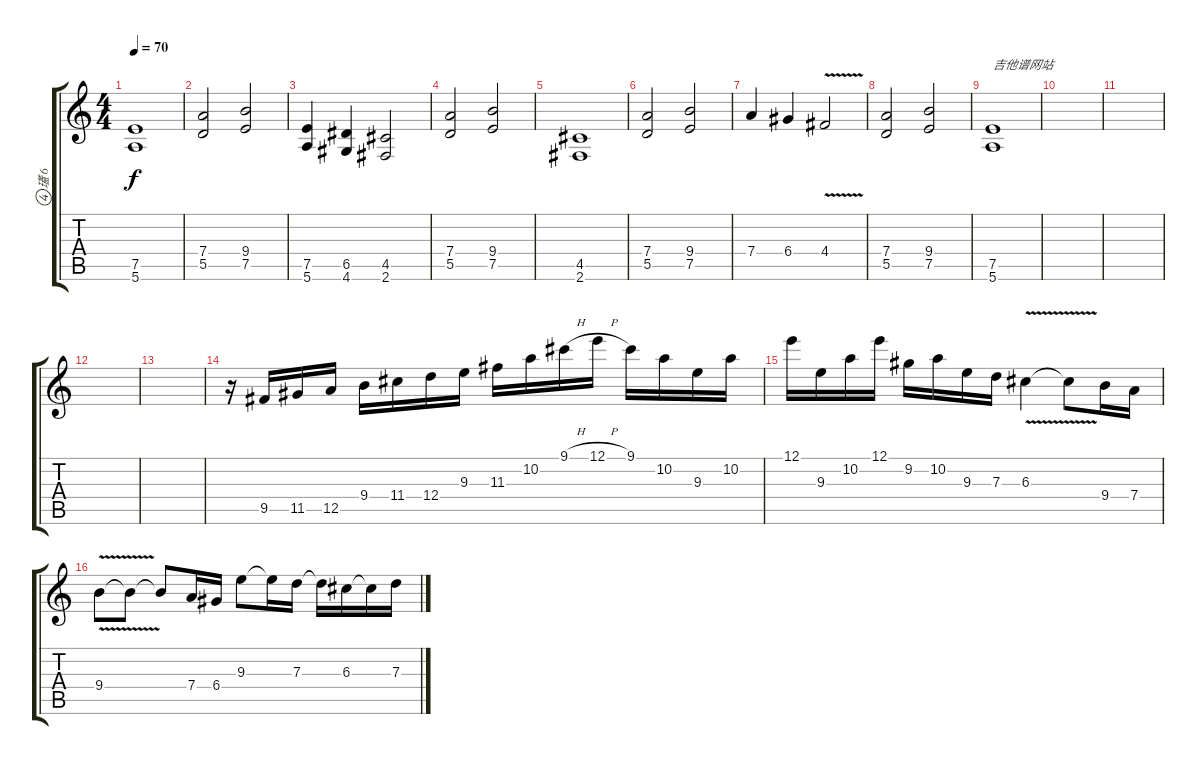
\track ("瓂 6" "瓂 6") {instrument electricguitarclean}
\staff {score tabs}
\tuning (E4 B3 G3 D3 A2 E2) {hide}
\ts (4 4)
\tempo 70
\clef g2
\ks c
(7.5 5.6).1{dy f} |
(7.4 5.5).2{volume 14 instrument overdrivenguitar} (9.4 7.5).2 |
(7.5 5.6).4 (6.5 4.6).4 (4.5 2.6).2 |
(7.4 5.5).2 (9.4 7.5).2 |
(4.5 2.6).1 |
(7.4 5.5).2 (9.4 7.5).2 |
7.4.4 6.4.4 4.4{v}.2 |
(7.4 5.5).2 (9.4 7.5).2 |
(7.5 5.6).1{txt "吉他谱网站"} |
|
|
|
|
r.16 9.5.16 11.5.16 12.5.16 9.4.16 11.4.16 12.4.16 9.3.16 11.3.16 10.2.16 9.1{h}.16 12.1{h}.16 9.1.16 10.2.16 9.3.16 10.2.16 |
12.1.16 9.3.16 10.2.16 12.1.16 9.2.16 10.2.16 9.3.16 7.3.16 6.3{v}.4 6.3{t}.8 9.4.16 7.4.16 |
9.4{v}.8 9.4{t}.8 9.4{t}.8 7.4.16 6.4.16 9.3.8 9.3{t}.16 7.3.16 7.3{t}.16 6.3.16 6.3{t}.16 7.3.16
